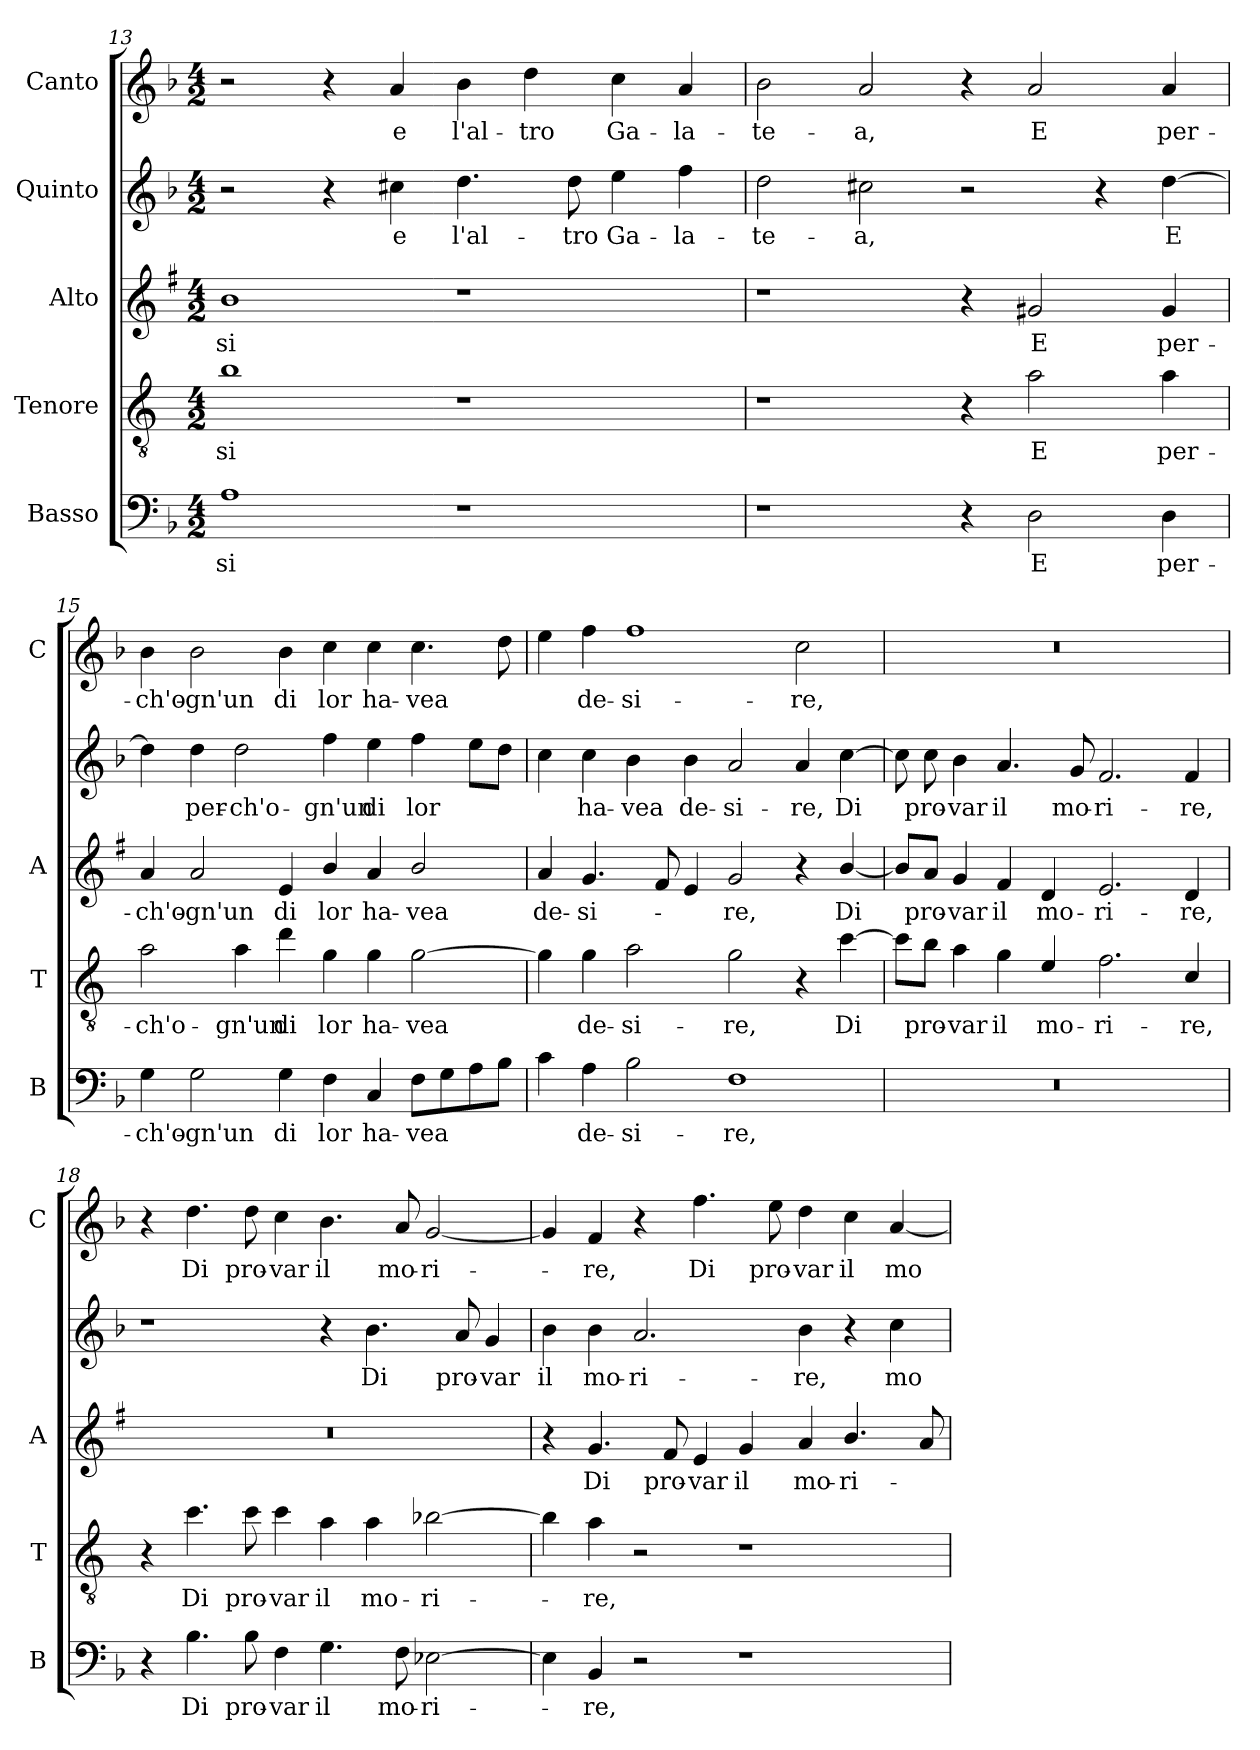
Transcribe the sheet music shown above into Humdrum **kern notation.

**kern	**text	**kern	**text	**kern	**text	**kern	**text	**kern	**text
*part5	*part5	*part4	*part4	*part3	*part3	*part2	*part2	*part1	*part1
*staff5	*staff5	*staff4	*staff4	*staff3	*staff3	*staff2	*staff2	*staff1	*staff1
*I"Basso	*	*I"Tenore	*	*I"Alto	*	*I"Quinto	*	*I"Canto	*
*I'B	*	*I'T	*	*I'A	*	*	*	*I'C	*
!!LO:PB:g=z
*clefF4	*	*clefGv2	*	*clefG2	*	*clefG2	*	*clefG2	*
*	*	*ITrd4c7	*	*ITrd1c2	*	*	*	*	*
*k[b-]	*	*k[b-]	*	*k[b-]	*	*k[b-]	*	*k[b-]	*
*F:	*	*F:	*	*F:	*	*F:	*	*F:	*
*M4/2	*	*M4/2	*	*M4/2	*	*M4/2	*	*M4/2	*
=13	=13	=13	=13	=13	=13	=13	=13	=13	=13
!	!LO:LY:b	!	!LO:LY:b	!	!LO:LY:b	!	!	!	!
1A	-si	1e	-si	1a	-si	2r	.	2r	.
.	.	.	.	.	.	4r	.	4r	.
!	!	!	!	!	!	!	!LO:LY:b	!	!LO:LY:b
.	.	.	.	.	.	4cc#X\	e	4a/	e
!	!	!	!	!	!	!	!LO:LY:b	!	!LO:LY:b
1r	.	1r	.	1r	.	4.dd\	l'al-	4b-\	l'al-
!	!	!	!	!	!	!	!	!	!LO:LY:b
.	.	.	.	.	.	.	.	4dd\	-tro
!	!	!	!	!	!	!	!LO:LY:b	!	!
.	.	.	.	.	.	8dd\	-tro	.	.
!	!	!	!	!	!	!	!LO:LY:b	!	!LO:LY:b
.	.	.	.	.	.	4ee\	Ga-	4cc\	Ga-
!	!	!	!	!	!	!	!LO:LY:b	!	!LO:LY:b
.	.	.	.	.	.	4ff\	-la-	4a/	-la-
=14	=14	=14	=14	=14	=14	=14	=14	=14	=14
!	!	!	!	!	!	!	!LO:LY:b	!	!LO:LY:b
1r	.	1r	.	1r	.	2dd\	-te-	2b-\	-te-
!	!	!	!	!	!	!	!LO:LY:b	!	!LO:LY:b
.	.	.	.	.	.	2cc#X\	-a,	2a/	-a,
4r	.	4r	.	4r	.	2r	.	4r	.
!	!LO:LY:b	!	!LO:LY:b	!	!LO:LY:b	!	!	!	!LO:LY:b
2D\	E	2d\	E	2f#X/	E	.	.	2a/	E
.	.	.	.	.	.	4r	.	.	.
!	!LO:LY:b	!	!LO:LY:b	!	!LO:LY:b	!	!LO:LY:b	!	!LO:LY:b
4D\	per-	4d\	per-	4f#/	per-	[4dd\	E	4a/	per-
=15	=15	=15	=15	=15	=15	=15	=15	=15	=15
!	!LO:LY:b	!	!LO:LY:b	!	!LO:LY:b	!	!	!	!LO:LY:b
4G\	-ch'o-	2d\	-ch'o-	4g/	-ch'o-	4dd\]	.	4b-\	-ch'o-
!	!LO:LY:b	!	!	!	!LO:LY:b	!	!LO:LY:b	!	!LO:LY:b
2G\	-gn'un	.	.	2g/	-gn'un	4dd\	per-	2b-\	-gn'un
!	!	!	!LO:LY:b	!	!	!	!LO:LY:b	!	!
.	.	4d\	-gn'un	.	.	2dd\	-ch'o-	.	.
!	!LO:LY:b	!	!LO:LY:b	!	!LO:LY:b	!	!	!	!LO:LY:b
4G\	di	4g\	di	4d/	di	.	.	4b-\	di
!	!LO:LY:b	!	!LO:LY:b	!	!LO:LY:b	!	!LO:LY:b	!	!LO:LY:b
4F\	lor	4c\	lor	4a/	lor	4ff\	-gn'un	4cc\	lor
!	!LO:LY:b	!	!LO:LY:b	!	!LO:LY:b	!	!LO:LY:b	!	!LO:LY:b
4C/	ha-	4c\	ha-	4g/	ha-	4ee\	di	4cc\	ha-
!	!LO:LY:b	!	!LO:LY:b	!	!LO:LY:b	!	!LO:LY:b	!	!LO:LY:b
8F\L	-vea	[2c\	-vea	2a/	-vea	4ff\	lor	4.cc\	-vea
8G\	.	.	.	.	.	.	.	.	.
8A\	.	.	.	.	.	8ee\L	.	.	.
8B-\J	.	.	.	.	.	8dd\J	.	8dd\	.
!!LO:LB:g=z
=16	=16	=16	=16	=16	=16	=16	=16	=16	=16
!	!	!	!	!	!LO:LY:b	!	!	!	!
4c\	.	4c\]	.	4g/	de-	4cc\	.	4ee\	.
!	!LO:LY:b	!	!LO:LY:b	!	!LO:LY:b	!	!LO:LY:b	!	!LO:LY:b
4A\	de-	4c\	de-	4.f/	-si-	4cc\	ha-	4ff\	de-
!	!LO:LY:b	!	!LO:LY:b	!	!	!	!LO:LY:b	!	!LO:LY:b
2B-\	-si-	2d\	-si-	.	.	4b-\	-vea	1ff	-si-
.	.	.	.	8e/	.	.	.	.	.
!	!	!	!	!	!	!	!LO:LY:b	!	!
.	.	.	.	4d/	.	4b-\	de-	.	.
!	!LO:LY:b	!	!LO:LY:b	!	!LO:LY:b	!	!LO:LY:b	!	!
1F	-re,	2c\	-re,	2f/	-re,	2a/	-si-	.	.
!	!	!	!	!	!	!	!LO:LY:b	!	!LO:LY:b
.	.	4r	.	4r	.	4a/	-re,	2cc\	-re,
!	!	!	!LO:LY:b	!	!LO:LY:b	!	!LO:LY:b	!	!
.	.	[4f\	Di	[4a/	Di	[4cc\	Di	.	.
=17	=17	=17	=17	=17	=17	=17	=17	=17	=17
0r	.	8f\L]	.	8a/L]	.	8cc\]	.	0r	.
!	!	!	!LO:LY:b	!	!LO:LY:b	!	!LO:LY:b	!	!
.	.	8e\J	pro-	8g/J	pro-	8cc\	pro-	.	.
!	!	!	!LO:LY:b	!	!LO:LY:b	!	!LO:LY:b	!	!
.	.	4d\	-var	4f/	-var	4b-\	-var	.	.
!	!	!	!LO:LY:b	!	!LO:LY:b	!	!LO:LY:b	!	!
.	.	4c\	il	4e/	il	4.a/	il	.	.
!	!	!	!LO:LY:b	!	!LO:LY:b	!	!	!	!
.	.	4A/	mo-	4c/	mo-	.	.	.	.
!	!	!	!	!	!	!	!LO:LY:b	!	!
.	.	.	.	.	.	8g/	mo-	.	.
!	!	!	!LO:LY:b	!	!LO:LY:b	!	!LO:LY:b	!	!
.	.	2.B-\	-ri-	2.d/	-ri-	2.f/	-ri-	.	.
!	!	!	!LO:LY:b	!	!LO:LY:b	!	!LO:LY:b	!	!
.	.	4F/	-re,	4c/	-re,	4f/	-re,	.	.
=18	=18	=18	=18	=18	=18	=18	=18	=18	=18
4r	.	4r	.	0r	.	1r	.	4r	.
!	!LO:LY:b	!	!LO:LY:b	!	!	!	!	!	!LO:LY:b
4.B-\	Di	4.f\	Di	.	.	.	.	4.dd\	Di
!	!LO:LY:b	!	!LO:LY:b	!	!	!	!	!	!LO:LY:b
8B-\	pro-	8f\	pro-	.	.	.	.	8dd\	pro-
!	!LO:LY:b	!	!LO:LY:b	!	!	!	!	!	!LO:LY:b
4F\	-var	4f\	-var	.	.	.	.	4cc\	-var
!	!LO:LY:b	!	!LO:LY:b	!	!	!	!	!	!LO:LY:b
4.G\	il	4d\	il	.	.	4r	.	4.b-\	il
!	!	!	!LO:LY:b	!	!	!	!LO:LY:b	!	!
.	.	4d\	mo-	.	.	4.b-\	Di	.	.
!	!LO:LY:b	!	!	!	!	!	!	!	!LO:LY:b
8F\	mo-	.	.	.	.	.	.	8a/	mo-
!	!LO:LY:b	!	!LO:LY:b	!	!	!	!	!	!LO:LY:b
[2E-X\	-ri-	[2e-X\	-ri-	.	.	.	.	[2g/	-ri-
!	!	!	!	!	!	!	!LO:LY:b	!	!
.	.	.	.	.	.	8a/	pro-	.	.
!	!	!	!	!	!	!	!LO:LY:b	!	!
.	.	.	.	.	.	4g/	-var	.	.
!!LO:LB:g=z
=19	=19	=19	=19	=19	=19	=19	=19	=19	=19
!	!	!	!	!	!	!	!LO:LY:b	!	!
4E-\]	.	4e-\]	.	4r	.	4b-\	il	4g/]	.
!	!LO:LY:b	!	!LO:LY:b	!	!LO:LY:b	!	!LO:LY:b	!	!LO:LY:b
4BB-/	-re,	4d\	-re,	4.f/	Di	4b-\	mo-	4f/	-re,
!	!	!	!	!	!	!	!LO:LY:b	!	!
2r	.	2r	.	.	.	2.a/	-ri-	4r	.
!	!	!	!	!	!LO:LY:b	!	!	!	!
.	.	.	.	8e/	pro-	.	.	.	.
!	!	!	!	!	!LO:LY:b	!	!	!	!LO:LY:b
.	.	.	.	4d/	-var	.	.	4.ff\	Di
!	!	!	!	!	!LO:LY:b	!	!	!	!
1r	.	1r	.	4f/	il	.	.	.	.
!	!	!	!	!	!	!	!	!	!LO:LY:b
.	.	.	.	.	.	.	.	8ee\	pro-
!	!	!	!	!	!LO:LY:b	!	!LO:LY:b	!	!LO:LY:b
.	.	.	.	4g/	mo-	4b-\	-re,	4dd\	-var
!	!	!	!	!	!LO:LY:b	!	!	!	!LO:LY:b
.	.	.	.	4.a/	-ri-	4r	.	4cc\	il
!	!	!	!	!	!	!	!LO:LY:b	!	!LO:LY:b
.	.	.	.	.	.	4cc\	mo-	[4a/	mo-
.	.	.	.	8g/	.	.	.	.	.
=	=	=	=	=	=	=	=	=	=
*-	*-	*-	*-	*-	*-	*-	*-	*-	*-
